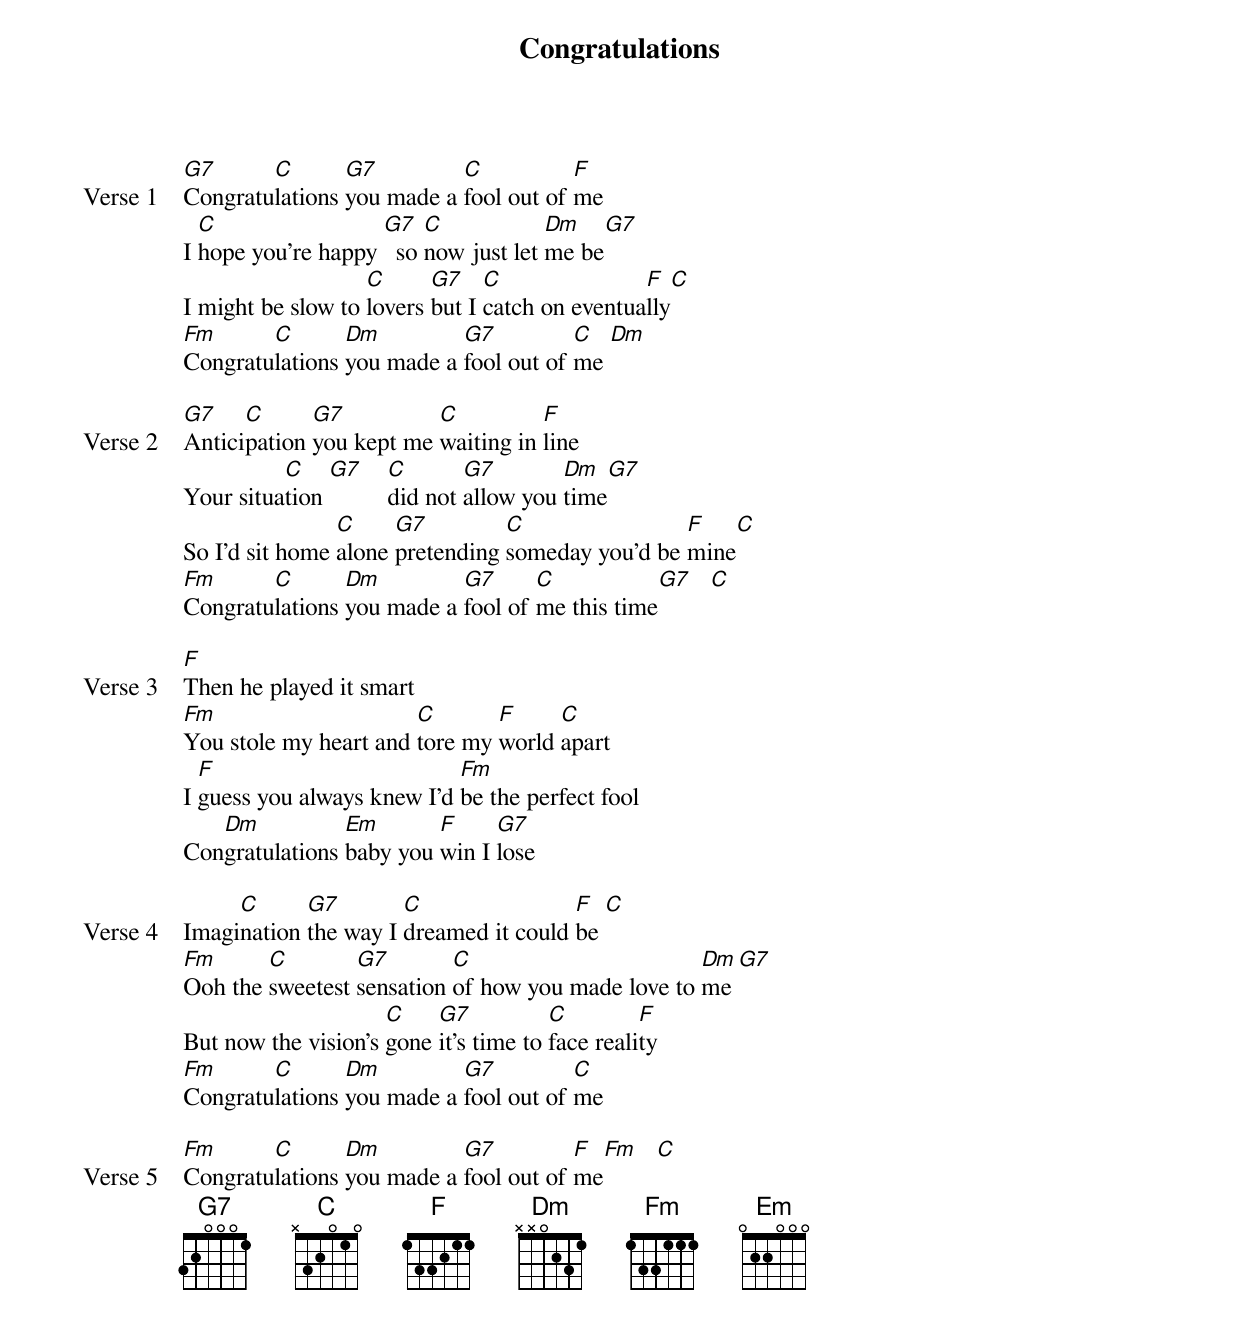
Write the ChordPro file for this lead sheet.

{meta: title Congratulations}
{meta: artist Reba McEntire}
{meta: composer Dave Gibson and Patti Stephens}
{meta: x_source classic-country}
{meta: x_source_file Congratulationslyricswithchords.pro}
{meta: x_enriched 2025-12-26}

{start_of_verse: Verse 1}
[G7]Congratu[C]lations [G7]you made a [C]fool out of [F]me
I [C]hope you're happy [G7]  so [C]now just let [Dm]me be[G7]
I might be slow to [C]lovers [G7]but I [C]catch on eventua[F]lly[C]
[Fm]Congratu[C]lations [Dm]you made a [G7]fool out of [C]me [Dm]
{end_of_verse}

{start_of_verse: Verse 2}
[G7]Antici[C]pation [G7]you kept me [C]waiting in [F]line
Your situa[C]tion [G7]    [C]did not [G7]allow you [Dm]time[G7]
So I'd sit home [C]alone [G7]pretending [C]someday you'd be [F]mine[C]
[Fm]Congratu[C]lations [Dm]you made a [G7]fool of [C]me this time[G7]   [C]
{end_of_verse}

{start_of_verse: Verse 3}
[F]Then he played it smart
[Fm]You stole my heart and [C]tore my [F]world [C]apart
I [F]guess you always knew I'd [Fm]be the perfect fool
Con[Dm]gratulations [Em]baby you [F]win I [G7]lose
{end_of_verse}

{start_of_verse: Verse 4}
Imagi[C]nation [G7]the way I [C]dreamed it could [F]be [C]
[Fm]Ooh the [C]sweetest [G7]sensation [C]of how you made love to [Dm]me [G7]
But now the vision's [C]gone [G7]it's time to [C]face reali[F]ty
[Fm]Congratu[C]lations [Dm]you made a [G7]fool out of [C]me
{end_of_verse}

{start_of_verse: Verse 5}
[Fm]Congratu[C]lations [Dm]you made a [G7]fool out of [F]me[Fm]   [C]
{end_of_verse}
